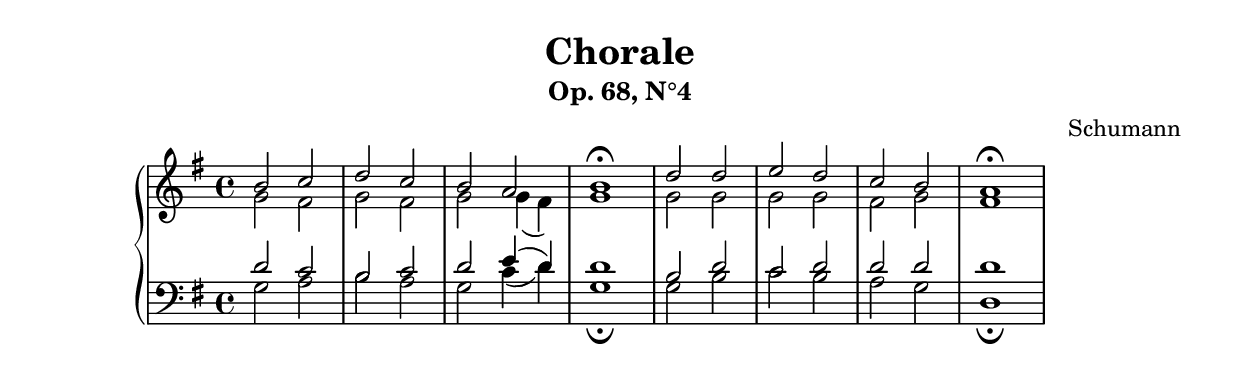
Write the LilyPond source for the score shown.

\version "2.12.0"
global = { \key g \major \time 4/4 }

sop = \relative c'' { \clef treble 
	b2 c
	d c
	b a
	b1\fermata
	d2 d
	e d
	c b
	a1\fermata
}

cont = \relative c'' { \clef treble
	g2 fis
	g fis
	g g4( fis)
	g1
	g2 g
	g g
	fis g
	fis1
}


ten = \relative c' { \clef bass
	d2 c
	b c
	d e4( d)
	d1
	b2 d
	c d
	d d
	d1
}

bass = \relative c' { \clef bass
	g2 a
	b a
	g c4( d)
	g,1\fermata
	g2 b
	c b
	a g
	d1\fermata
}

\header {
	title = "Chorale"
	subtitle = "Op. 68, N°4"
	composer = "Schumann"
}

\new PianoStaff {
	<<
	\new Staff { \global << {\sop} \\ {\cont} >> }
	\new Staff { \global << {\ten} \\ {\bass} >> }
	>>
}